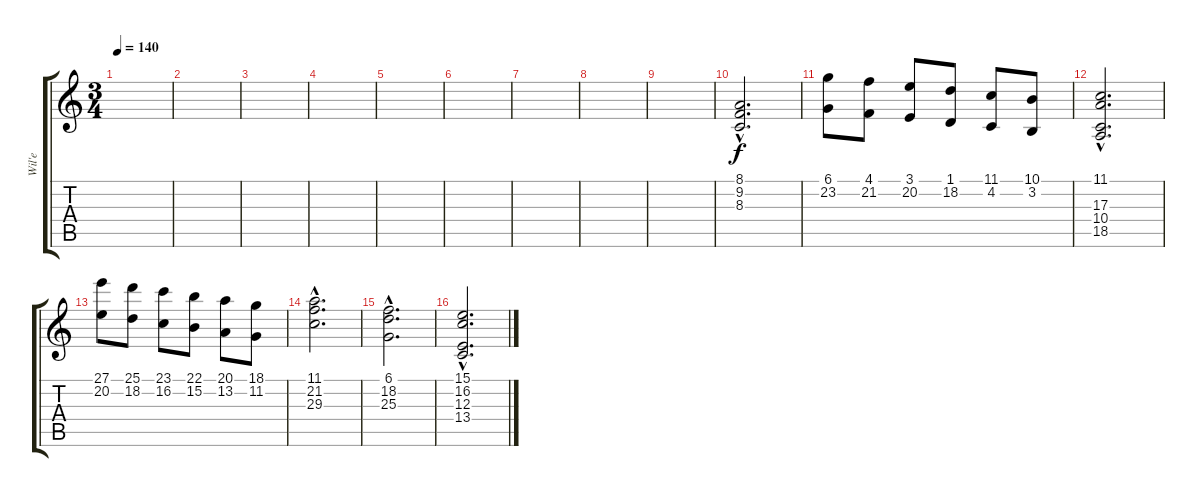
\track ("Wil'e" "Wil'e") {instrument stringensemble1}
\staff {score tabs}
\tuning (Db4 Ab3 E3 B2 Gb2 Db2) {hide}
\ts (3 4)
\tempo 140
\clef g2
\ks c
|
|
|
|
|
|
|
|
|
(8.1{hac} 9.2{hac} 8.3{hac}).2{d} |
(6.1 23.2).8 (4.1 21.2).8 (3.1 20.2).8 (1.1 18.2).8 (11.1 4.2).8 (10.1 3.2).8 |
(11.1{hac} 17.3{hac} 10.4{hac} 18.5{hac}).2{d} |
(27.1 20.2).8 (25.1 18.2).8 (23.1 16.2).8 (22.1 15.2).8 (20.1 13.2).8 (18.1 11.2).8 |
(11.1{hac} 21.2{hac} 29.3{hac}).2{d} |
(6.1{hac} 18.2{hac} 25.3{hac}).2{d} |
(15.1{hac} 16.2{hac} 12.3{hac} 13.4{hac}).2{d}
